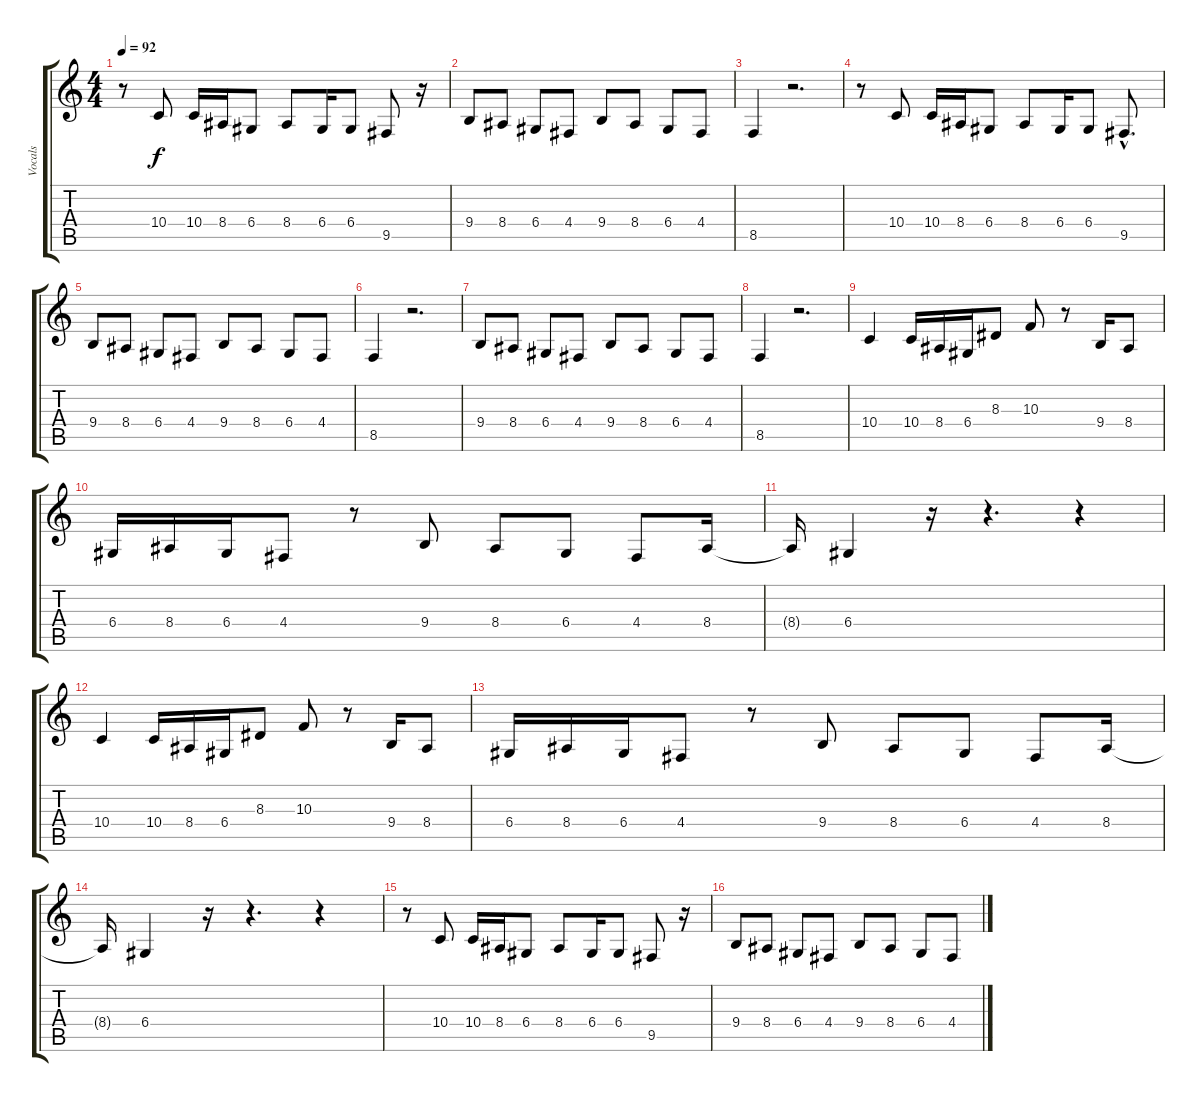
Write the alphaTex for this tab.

\track ("Vocals" "Vocals") {instrument lead1square}
\staff {score tabs}
\tuning (E4 B3 G3 D3 A2 E2) {hide}
\ts (4 4)
\tempo 92
\clef g2
\ks c
r.8{dy f instrument lead1square} 10.4.8 10.4.16 8.4.16 6.4.8 8.4.8 6.4.16 6.4.8 9.5.8 r.16 |
9.4.8 8.4.8 6.4.8 4.4.8 9.4.8 8.4.8 6.4.8 4.4.8 |
8.5.4 r.2{d} |
r.8 10.4.8 10.4.16 8.4.16 6.4.8 8.4.8 6.4.16 6.4.8 9.5{hac}.8{d} |
9.4.8 8.4.8 6.4.8 4.4.8 9.4.8 8.4.8 6.4.8 4.4.8 |
8.5.4 r.2{d} |
9.4.8 8.4.8 6.4.8 4.4.8 9.4.8 8.4.8 6.4.8 4.4.8 |
8.5.4 r.2{d} |
10.4.4 10.4.16 8.4.16 6.4.16 8.3.8 10.3.8 r.8 9.4.16 8.4.8 |
6.4.16 8.4.16 6.4.16 4.4.8 r.8 9.4.8 8.4.8 6.4.8 4.4.8 8.4.16 |
8.4{t}.16 6.4.4 r.16 r.4{d} r.4 |
10.4.4 10.4.16 8.4.16 6.4.16 8.3.8 10.3.8 r.8 9.4.16 8.4.8 |
6.4.16 8.4.16 6.4.16 4.4.8 r.8 9.4.8 8.4.8 6.4.8 4.4.8 8.4.16 |
8.4{t}.16 6.4.4 r.16 r.4{d} r.4 |
r.8 10.4.8 10.4.16 8.4.16 6.4.8 8.4.8 6.4.16 6.4.8 9.5.8 r.16 |
9.4.8 8.4.8 6.4.8 4.4.8 9.4.8 8.4.8 6.4.8 4.4.8
